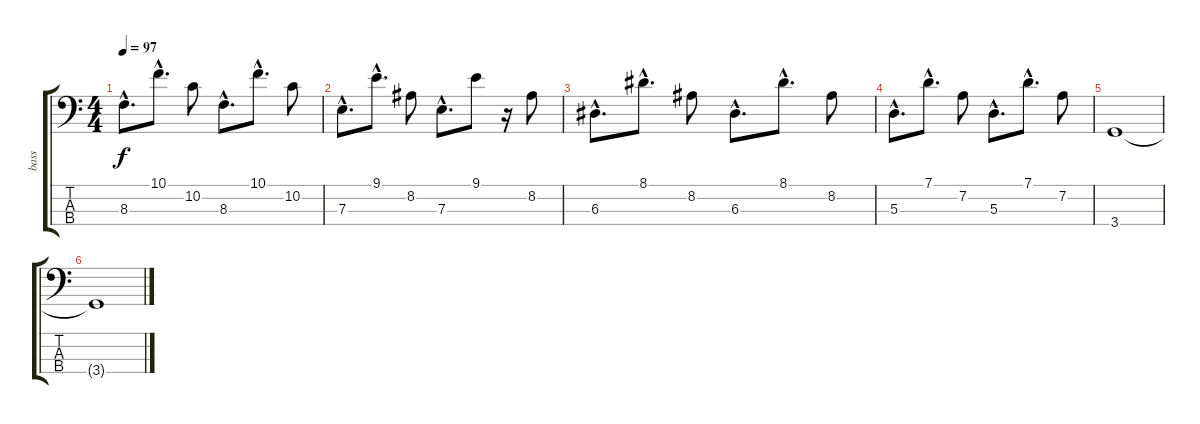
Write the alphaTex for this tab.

\track ("bass" "bass") {instrument acousticbass}
\staff {score tabs}
\tuning (G2 D2 A1 E1) {hide}
\ts (4 4)
\tempo 97
\clef f4
\ks c
8.3{hac}.8{d dy f} 10.1{hac}.8{d} 10.2.8 8.3{hac}.8{d} 10.1{hac}.8{d} 10.2.8 |
7.3{hac}.8{d} 9.1{hac}.8{d} 8.2.8 7.3{hac}.8{d} 9.1.8 r.16 8.2.8 |
6.3{hac}.8{d} 8.1{hac}.8{d} 8.2.8 6.3{hac}.8{d} 8.1{hac}.8{d} 8.2.8 |
5.3{hac}.8{d} 7.1{hac}.8{d} 7.2.8 5.3{hac}.8{d} 7.1{hac}.8{d} 7.2.8 |
3.4.1 |
3.4{t}.1
